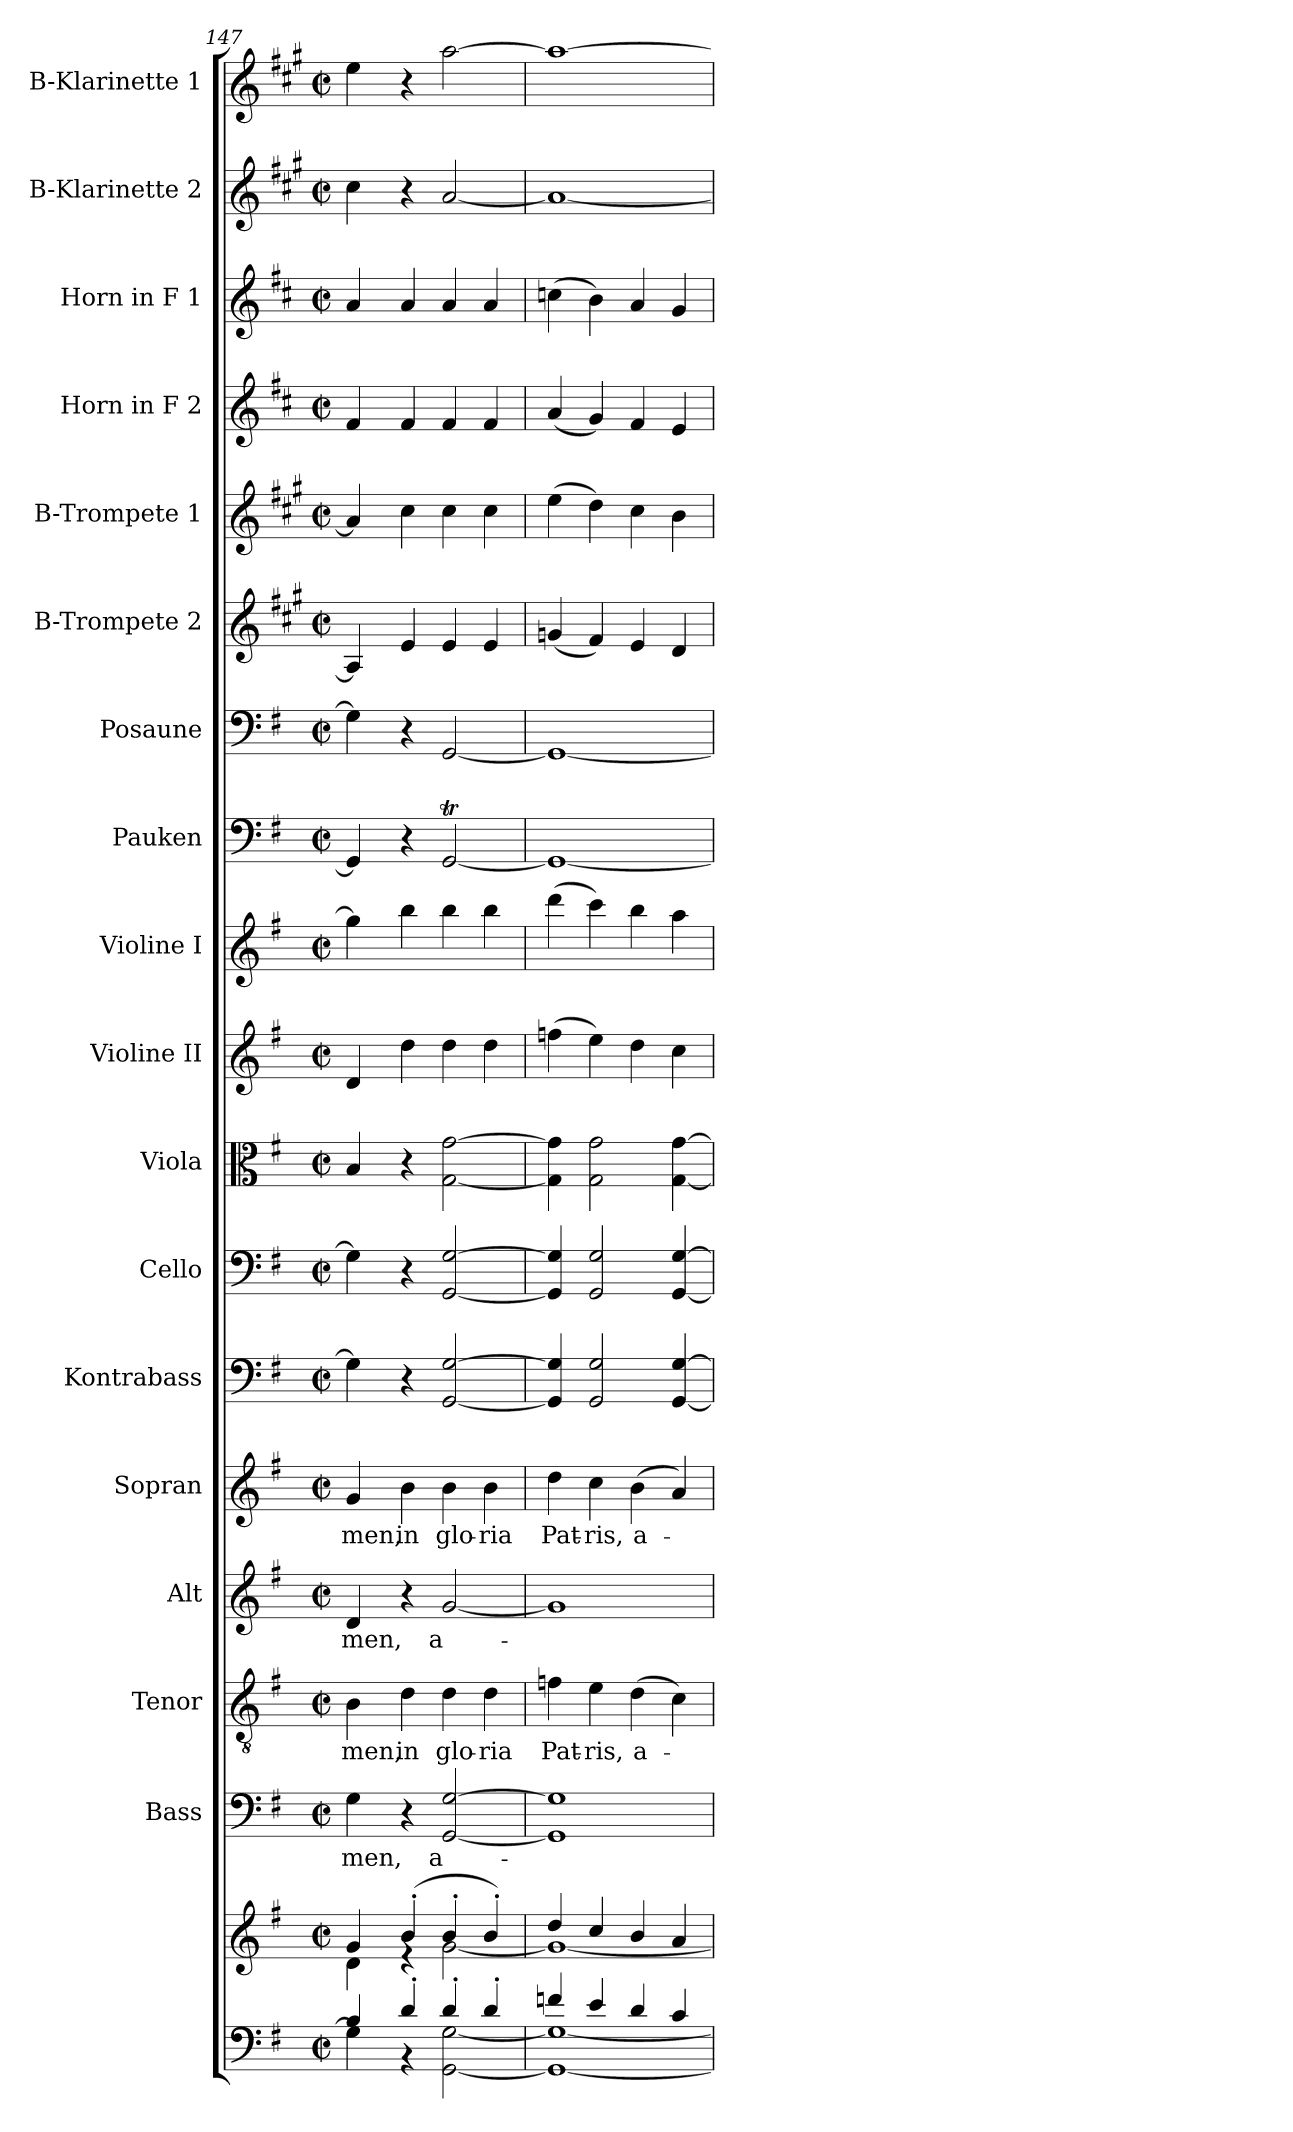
**kern	**kern	**kern	**text	**kern	**text	**kern	**text	**kern	**text	**kern	**kern	**kern	**kern	**kern	**kern	**kern	**kern	**kern	**kern	**kern	**kern	**kern
*part18	*part18	*part17	*part17	*part16	*part16	*part15	*part15	*part14	*part14	*part13	*part12	*part11	*part10	*part9	*part8	*part7	*part6	*part5	*part4	*part3	*part2	*part1
*staff19	*staff18	*staff17	*staff17	*staff16	*staff16	*staff15	*staff15	*staff14	*staff14	*staff13	*staff12	*staff11	*staff10	*staff9	*staff8	*staff7	*staff6	*staff5	*staff4	*staff3	*staff2	*staff1
*	*	*I"Bass	*	*I"Tenor	*	*I"Alt	*	*I"Sopran	*	*I"Kontrabass	*I"Cello	*I"Viola	*I"Violine II	*I"Violine I	*I"Pauken	*I"Posaune	*I"B-Trompete 2	*I"B-Trompete 1	*I"Horn in F 2	*I"Horn in F 1	*I"B-Klarinette 2	*I"B-Klarinette 1
*	*	*I'B.	*	*I'T.	*	*I'A.	*	*I'S.	*	*I'Kb.	*	*I'Vla.	*I'Vl. II	*I'Vl. I	*I'Pk.	*I'Pos.	*I'B Trp. 2	*I'B Trp. 1	*	*	*I'B Kl. 2	*I'B Kl. 1
*clefF4	*clefG2	*clefF4	*	*clefGv2	*	*clefG2	*	*clefG2	*	*clefF4	*clefF4	*clefC3	*clefG2	*clefG2	*clefF4	*clefF4	*clefG2	*clefG2	*clefG2	*clefG2	*clefG2	*clefG2
*	*	*	*	*	*	*	*	*	*	*ITrd7c12	*	*	*	*	*	*	*ITrd1c2	*ITrd1c2	*ITrd4c7	*ITrd4c7	*ITrd1c2	*ITrd1c2
*k[f#]	*k[f#]	*k[f#]	*	*k[f#]	*	*k[f#]	*	*k[f#]	*	*k[f#]	*k[f#]	*k[f#]	*k[f#]	*k[f#]	*k[f#]	*k[f#]	*k[f#]	*k[f#]	*k[f#]	*k[f#]	*k[f#]	*k[f#]
*G:	*G:	*G:	*	*G:	*	*G:	*	*G:	*	*G:	*G:	*G:	*G:	*G:	*G:	*G:	*G:	*G:	*G:	*G:	*G:	*G:
*M2/2	*M2/2	*M2/2	*	*M2/2	*	*M2/2	*	*M2/2	*	*M2/2	*M2/2	*M2/2	*M2/2	*M2/2	*M2/2	*M2/2	*M2/2	*M2/2	*M2/2	*M2/2	*M2/2	*M2/2
*met(c|)	*met(c|)	*met(c|)	*	*met(c|)	*	*met(c|)	*	*met(c|)	*	*met(c|)	*met(c|)	*met(c|)	*met(c|)	*met(c|)	*met(c|)	*met(c|)	*met(c|)	*met(c|)	*met(c|)	*met(c|)	*met(c|)	*met(c|)
=147	=147	=147	=147	=147	=147	=147	=147	=147	=147	=147	=147	=147	=147	=147	=147	=147	=147	=147	=147	=147	=147	=147
*^	*^	*	*	*	*	*	*	*	*	*	*	*	*	*	*	*	*	*	*	*	*	*
!	!	!	!	!	!LO:LY:b	!	!LO:LY:b	!	!LO:LY:b	!	!LO:LY:b	!	!	!	!	!	!	!	!	!	!	!	!	!
4B/	4G\]	4g/	4d\	4G\	-men,	4B\	-men,	4d/	-men,	4g/	-men,	4GG\]	4G\]	4B/	4d/	4gg\]	4GG/]	4G\]	4G/]	4g/]	4B/	4d/	4b\	4dd\
!	!	!	!	!	!	!	!LO:LY:b	!	!	!	!LO:LY:b	!	!	!	!	!	!	!	!	!	!	!	!	!
4d'>/	4r	(>4b'>/	4rd	4r	.	4d\	in	4r	.	4b\	in	4r	4r	4r	4dd\	4bb\	4r	4r	4d/	4b\	4B/	4d/	4r	4r
!	!	!	!	!	!LO:LY:b	!	!LO:LY:b	!	!LO:LY:b	!	!LO:LY:b	!	!	!	!	!	!	!	!	!	!	!	!	!
4d'>/	[<2GG\ [<2G\	4b'>/	[<2g\	[2GG/ [2G/	a-	4d\	glo-	[2g/	a-	4b\	glo-	[2GGG/ [2GG/	[2GG/ [2G/	[2G\ [2g\	4dd\	4bb\	[2GGT/	[2GG/	4d/	4b\	4B/	4d/	[2g/	[2gg\
!	!	!	!	!	!	!	!LO:LY:b	!	!	!	!LO:LY:b	!	!	!	!	!	!	!	!	!	!	!	!	!
4d'>/	.	4b'>/)	.	.	.	4d\	-ria	.	.	4b\	-ria	.	.	.	4dd\	4bb\	.	.	4d/	4b\	4B/	4d/	.	.
=148	=148	=148	=148	=148	=148	=148	=148	=148	=148	=148	=148	=148	=148	=148	=148	=148	=148	=148	=148	=148	=148	=148	=148	=148
!	!	!	!	!	!	!	!LO:LY:b	!	!	!	!LO:LY:b	!	!	!	!	!	!	!	!	!	!	!	!	!
4fn/	1GG_ 1G_	4dd/	1g_	1GG] 1G]	.	4fn\	Pat-	1g]	.	4dd\	Pat-	4GGG/] 4GG/]	4GG/] 4G/]	4G\] 4g\]	(>4ffn\	(>4ddd\	1GG_	1GG_	(<4fn/	(>4dd\	(<4d/	(>4fn\	1g_	1gg_
!	!	!	!	!	!	!	!LO:LY:b	!	!	!	!LO:LY:b	!	!	!	!	!	!	!	!	!	!	!	!	!
4e/	.	4cc/	.	.	.	4e\	-ris,	.	.	4cc\	-ris,	2GGG/ 2GG/	2GG/ 2G/	2G\ 2g\	4ee\)	4ccc\)	.	.	4e/)	4cc\)	4c/)	4e\)	.	.
!	!	!	!	!	!	!	!LO:LY:b	!	!	!	!LO:LY:b	!	!	!	!	!	!	!	!	!	!	!	!	!
4d/	.	4b/	.	.	.	(>4d\	a-	.	.	(>4b\	a-	.	.	.	4dd\	4bb\	.	.	4d/	4b\	4B/	4d/	.	.
4c/	.	4a/	.	.	.	4c\)	.	.	.	4a/)	.	[4GGG/ [4GG/	[4GG/ [4G/	[4G\ [4g\	4cc\	4aa\	.	.	4c/	4a\	4A/	4c/	.	.
*v	*v	*	*	*	*	*	*	*	*	*	*	*	*	*	*	*	*	*	*	*	*	*	*	*
*	*v	*v	*	*	*	*	*	*	*	*	*	*	*	*	*	*	*	*	*	*	*	*	*
=	=	=	=	=	=	=	=	=	=	=	=	=	=	=	=	=	=	=	=	=	=	=
*-	*-	*-	*-	*-	*-	*-	*-	*-	*-	*-	*-	*-	*-	*-	*-	*-	*-	*-	*-	*-	*-	*-
